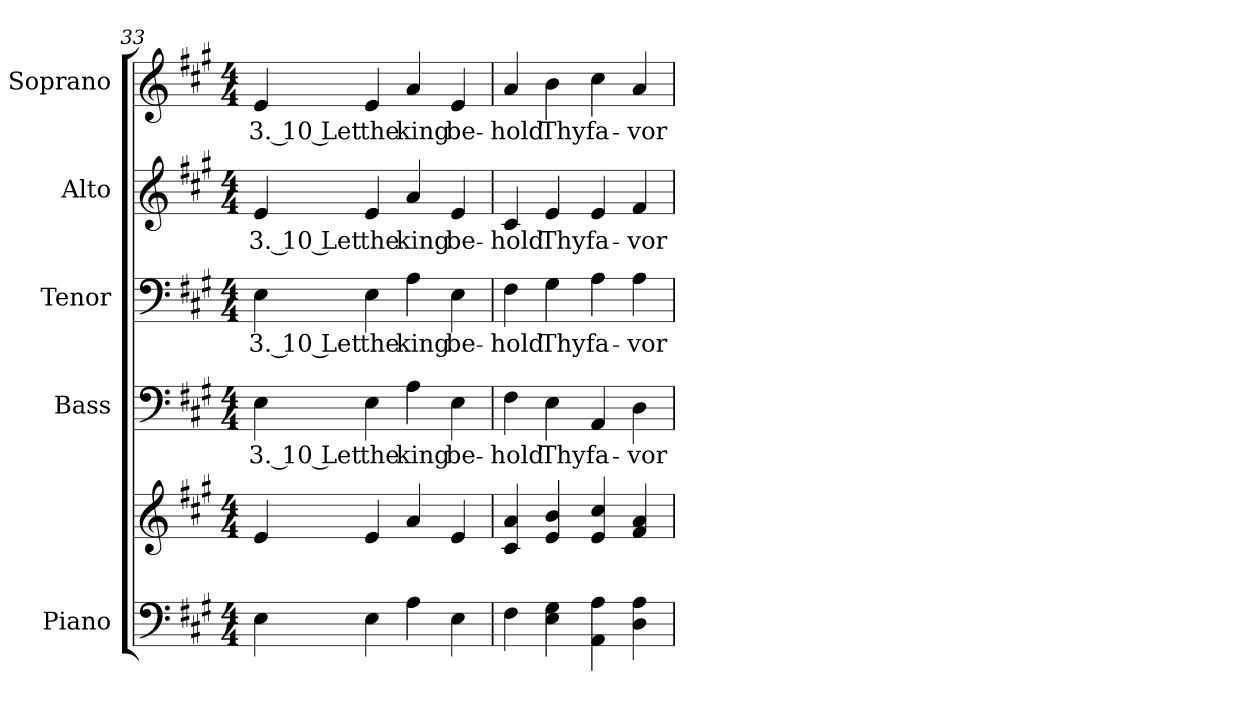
**kern	**kern	**kern	**text	**kern	**text	**kern	**text	**kern	**text
*part5	*part5	*part4	*part4	*part3	*part3	*part2	*part2	*part1	*part1
*staff6	*staff5	*staff4	*staff4	*staff3	*staff3	*staff2	*staff2	*staff1	*staff1
*I"Piano	*	*I"Bass	*	*I"Tenor	*	*I"Alto	*	*I"Soprano	*
*I'Pno.	*	*I'B.	*	*I'T.	*	*I'A.	*	*I'S.	*
!!LO:PB:g=z
*clefF4	*clefG2	*clefF4	*	*clefF4	*	*clefG2	*	*clefG2	*
*k[f#c#g#]	*k[f#c#g#]	*k[f#c#g#]	*	*k[f#c#g#]	*	*k[f#c#g#]	*	*k[f#c#g#]	*
*A:	*A:	*A:	*	*A:	*	*A:	*	*A:	*
*M4/4	*M4/4	*M4/4	*	*M4/4	*	*M4/4	*	*M4/4	*
=33	=33	=33	=33	=33	=33	=33	=33	=33	=33
!	!	!	!LO:LY:b:color=#000000	!	!	!	!	!	!
!	!	!	!	!	!LO:LY:b:color=#000000	!	!	!	!
!	!	!	!	!	!	!	!LO:LY:b:color=#000000	!	!
!	!	!	!	!	!	!	!	!	!LO:LY:b:color=#000000
4Ei\	4ei/	4Ei\	3. 10 Let	4Ei\	3. 10 Let	4ei/	3. 10 Let	4ei/	3. 10 Let
!	!	!	!LO:LY:b:color=#000000	!	!	!	!	!	!
!	!	!	!	!	!LO:LY:b:color=#000000	!	!	!	!
!	!	!	!	!	!	!	!LO:LY:b:color=#000000	!	!
!	!	!	!	!	!	!	!	!	!LO:LY:b:color=#000000
4Ei\	4ei/	4Ei\	the	4Ei\	the	4ei/	the	4ei/	the
!	!	!	!LO:LY:b:color=#000000	!	!	!	!	!	!
!	!	!	!	!	!LO:LY:b:color=#000000	!	!	!	!
!	!	!	!	!	!	!	!LO:LY:b:color=#000000	!	!
!	!	!	!	!	!	!	!	!	!LO:LY:b:color=#000000
4Ai\	4ai/	4Ai\	king	4Ai\	king	4ai/	king	4ai/	king
!	!	!	!LO:LY:b:color=#000000	!	!	!	!	!	!
!	!	!	!	!	!LO:LY:b:color=#000000	!	!	!	!
!	!	!	!	!	!	!	!LO:LY:b:color=#000000	!	!
!	!	!	!	!	!	!	!	!	!LO:LY:b:color=#000000
4Ei\	4ei/	4Ei\	be-	4Ei\	be-	4ei/	be-	4ei/	be-
=34	=34	=34	=34	=34	=34	=34	=34	=34	=34
!	!	!	!LO:LY:b:color=#000000	!	!	!	!	!	!
!	!	!	!	!	!LO:LY:b:color=#000000	!	!	!	!
!	!	!	!	!	!	!	!LO:LY:b:color=#000000	!	!
!	!	!	!	!	!	!	!	!	!LO:LY:b:color=#000000
4F#i\	4c#i/ 4ai	4F#i\	-hold	4F#i\	-hold	4c#i/	-hold	4ai/	-hold
!	!	!	!LO:LY:b:color=#000000	!	!	!	!	!	!
!	!	!	!	!	!LO:LY:b:color=#000000	!	!	!	!
!	!	!	!	!	!	!	!LO:LY:b:color=#000000	!	!
!	!	!	!	!	!	!	!	!	!LO:LY:b:color=#000000
4Ei\ 4G#i	4ei/ 4bi	4Ei\	Thy	4G#i\	Thy	4ei/	Thy	4bi\	Thy
!	!	!	!LO:LY:b:color=#000000	!	!	!	!	!	!
!	!	!	!	!	!LO:LY:b:color=#000000	!	!	!	!
!	!	!	!	!	!	!	!LO:LY:b:color=#000000	!	!
!	!	!	!	!	!	!	!	!	!LO:LY:b:color=#000000
4AAi\ 4Ai	4ei/ 4cc#i	4AAi/	fa-	4Ai\	fa-	4ei/	fa-	4cc#i\	fa-
!	!	!	!LO:LY:b:color=#000000	!	!	!	!	!	!
!	!	!	!	!	!LO:LY:b:color=#000000	!	!	!	!
!	!	!	!	!	!	!	!LO:LY:b:color=#000000	!	!
!	!	!	!	!	!	!	!	!	!LO:LY:b:color=#000000
4Di\ 4Ai	4f#i/ 4ai	4Di\	-vor	4Ai\	-vor	4f#i/	-vor	4ai/	-vor
=	=	=	=	=	=	=	=	=	=
*-	*-	*-	*-	*-	*-	*-	*-	*-	*-
